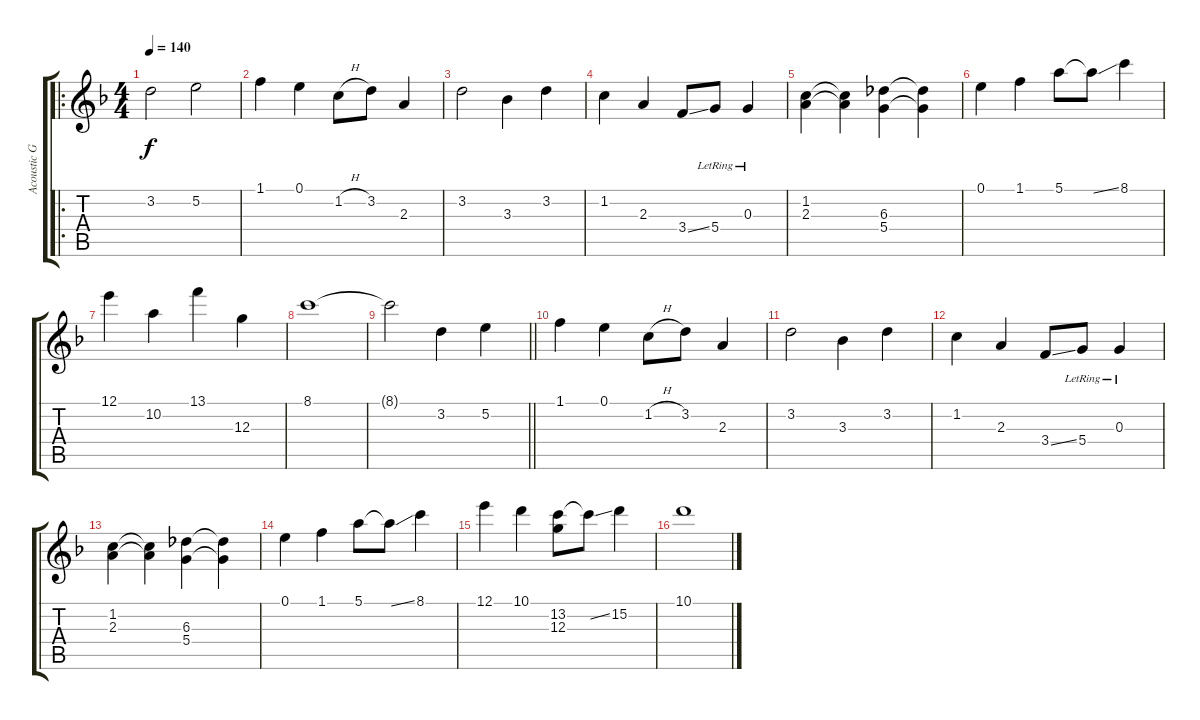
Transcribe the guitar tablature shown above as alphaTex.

\track ("Acoustic Guitar" "Acoustic G") {instrument acousticguitarnylon}
\staff {score tabs}
\tuning (E4 B3 G3 D3 A2 E2) {hide}
\ro
\ts (4 4)
\tempo 140
\clef g2
\ks f
3.2.2{dy f instrument acousticguitarnylon} 5.2.2 |
1.1.4 0.1.4 1.2{h}.8 3.2.8 2.3.4 |
3.2.2 3.3.4 3.2.4 |
1.2.4 2.3.4 3.4{ss}.8 5.4{lr}.8 0.3{lr}.4 |
(1.2 2.3).4 (1.2{t} 2.3{t}).4 (6.3 5.4).4 (6.3{t} 5.4{t}).4 |
0.1.4 1.1.4 5.1.8 5.1{ss t}.8 8.1.4 |
12.1.4 10.2.4 13.1.4 12.3.4 |
8.1.1 |
\barLineRight lightlight
8.1{t}.2 3.2.4 5.2.4 |
1.1.4 0.1.4 1.2{h}.8 3.2.8 2.3.4 |
3.2.2 3.3.4 3.2.4 |
1.2.4 2.3.4 3.4{ss}.8 5.4{lr}.8 0.3{lr}.4 |
(1.2 2.3).4 (1.2{t} 2.3{t}).4 (6.3 5.4).4 (6.3{t} 5.4{t}).4 |
0.1.4 1.1.4 5.1.8 5.1{ss t}.8 8.1.4 |
12.1.4 10.1.4 (13.2 12.3).8 13.2{ss t}.8 15.2.4 |
10.1.1
